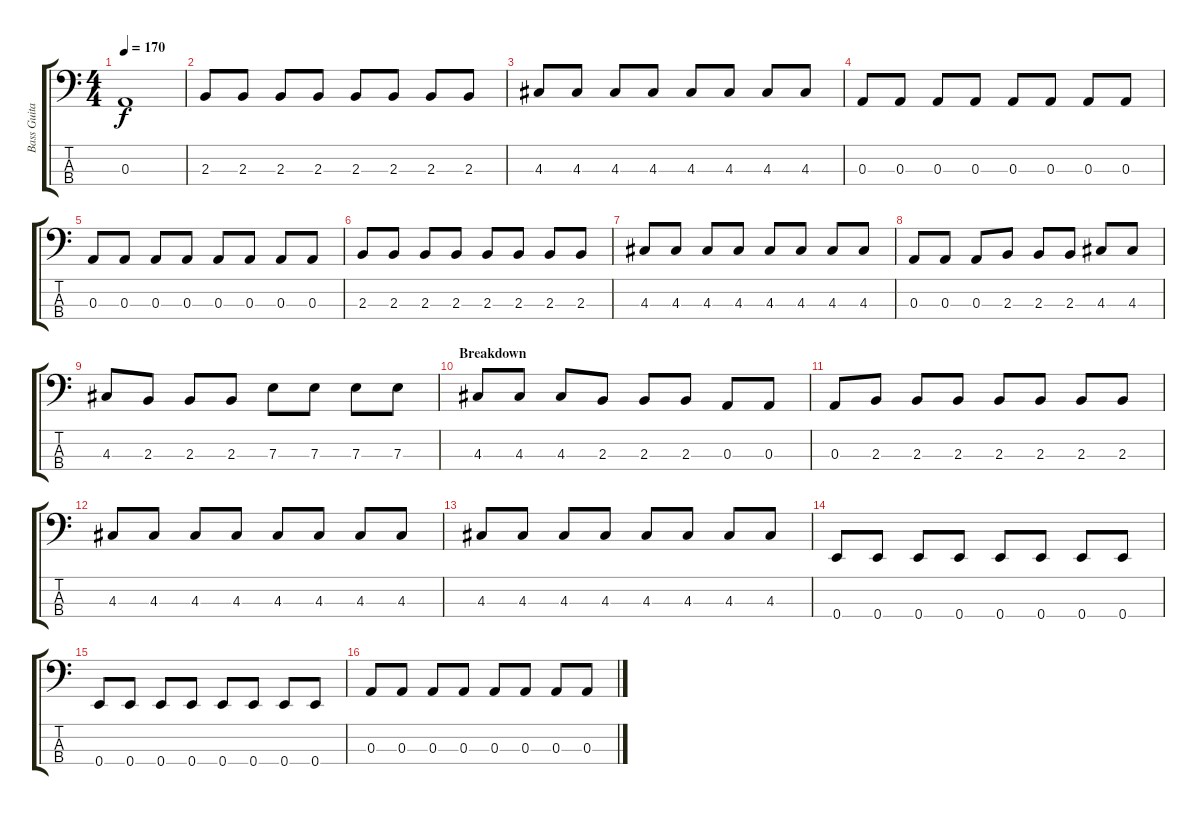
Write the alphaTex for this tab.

\track ("Bass Guitar" "Bass Guita") {instrument electricbasspick}
\staff {score tabs}
\tuning (G2 D2 A1 E1) {hide}
\ts (4 4)
\tempo 170
\clef f4
\ks c
0.3{t}.1{dy f} |
2.3.8 2.3.8 2.3.8 2.3.8 2.3.8 2.3.8 2.3.8 2.3.8 |
4.3.8 4.3.8 4.3.8 4.3.8 4.3.8 4.3.8 4.3.8 4.3.8 |
0.3.8 0.3.8 0.3.8 0.3.8 0.3.8 0.3.8 0.3.8 0.3.8 |
0.3.8 0.3.8 0.3.8 0.3.8 0.3.8 0.3.8 0.3.8 0.3.8 |
2.3.8 2.3.8 2.3.8 2.3.8 2.3.8 2.3.8 2.3.8 2.3.8 |
4.3.8 4.3.8 4.3.8 4.3.8 4.3.8 4.3.8 4.3.8 4.3.8 |
0.3.8 0.3.8 0.3.8 2.3.8 2.3.8 2.3.8 4.3.8 4.3.8 |
4.3.8 2.3.8 2.3.8 2.3.8 7.3.8 7.3.8 7.3.8 7.3.8 |
\section ("" "Breakdown")
4.3.8 4.3.8 4.3.8 2.3.8 2.3.8 2.3.8 0.3.8 0.3.8 |
0.3.8 2.3.8 2.3.8 2.3.8 2.3.8 2.3.8 2.3.8 2.3.8 |
4.3.8 4.3.8 4.3.8 4.3.8 4.3.8 4.3.8 4.3.8 4.3.8 |
4.3.8 4.3.8 4.3.8 4.3.8 4.3.8 4.3.8 4.3.8 4.3.8 |
0.4.8 0.4.8 0.4.8 0.4.8 0.4.8 0.4.8 0.4.8 0.4.8 |
0.4.8 0.4.8 0.4.8 0.4.8 0.4.8 0.4.8 0.4.8 0.4.8 |
0.3.8 0.3.8 0.3.8 0.3.8 0.3.8 0.3.8 0.3.8 0.3.8
